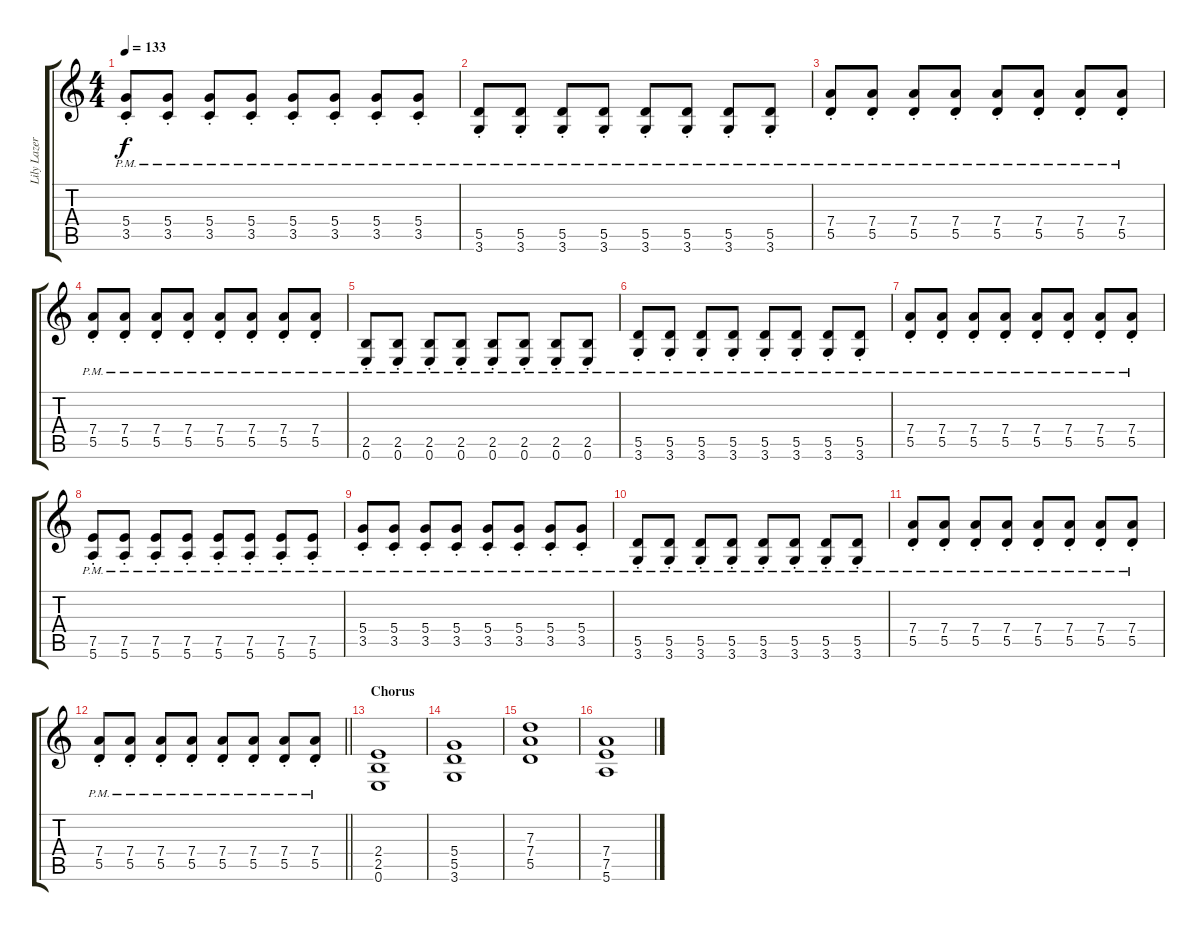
\track ("Lily Lazer (Guitar)" "Lily Lazer") {instrument distortionguitar}
\staff {score tabs}
\tuning (E4 B3 G3 D3 A2 E2) {hide}
\ts (4 4)
\tempo 133
\clef g2
\ks c
(5.4{pm st} 3.5{pm st}).8{dy f} (5.4{pm st} 3.5{pm st}).8 (5.4{pm st} 3.5{pm st}).8 (5.4{pm st} 3.5{pm st}).8 (5.4{pm st} 3.5{pm st}).8 (5.4{pm st} 3.5{pm st}).8 (5.4{pm st} 3.5{pm st}).8 (5.4{pm st} 3.5{pm st}).8 |
(5.5{pm st} 3.6{pm st}).8 (5.5{pm st} 3.6{pm st}).8 (5.5{pm st} 3.6{pm st}).8 (5.5{pm st} 3.6{pm st}).8 (5.5{pm st} 3.6{pm st}).8 (5.5{pm st} 3.6{pm st}).8 (5.5{pm st} 3.6{pm st}).8 (5.5{pm st} 3.6{pm st}).8 |
(7.4{pm st} 5.5{pm st}).8 (7.4{pm st} 5.5{pm st}).8 (7.4{pm st} 5.5{pm st}).8 (7.4{pm st} 5.5{pm st}).8 (7.4{pm st} 5.5{pm st}).8 (7.4{pm st} 5.5{pm st}).8 (7.4{pm st} 5.5{pm st}).8 (7.4{pm st} 5.5{pm st}).8 |
(7.4{pm st} 5.5{pm st}).8 (7.4{pm st} 5.5{pm st}).8 (7.4{pm st} 5.5{pm st}).8 (7.4{pm st} 5.5{pm st}).8 (7.4{pm st} 5.5{pm st}).8 (7.4{pm st} 5.5{pm st}).8 (7.4{pm st} 5.5{pm st}).8 (7.4{pm st} 5.5{pm st}).8 |
(2.5{pm st} 0.6{pm st}).8 (2.5{pm st} 0.6{pm st}).8 (2.5{pm st} 0.6{pm st}).8 (2.5{pm st} 0.6{pm st}).8 (2.5{pm st} 0.6{pm st}).8 (2.5{pm st} 0.6{pm st}).8 (2.5{pm st} 0.6{pm st}).8 (2.5{pm st} 0.6{pm st}).8 |
(5.5{pm st} 3.6{pm st}).8 (5.5{pm st} 3.6{pm st}).8 (5.5{pm st} 3.6{pm st}).8 (5.5{pm st} 3.6{pm st}).8 (5.5{pm st} 3.6{pm st}).8 (5.5{pm st} 3.6{pm st}).8 (5.5{pm st} 3.6{pm st}).8 (5.5{pm st} 3.6{pm st}).8 |
(7.4{pm st} 5.5{pm st}).8 (7.4{pm st} 5.5{pm st}).8 (7.4{pm st} 5.5{pm st}).8 (7.4{pm st} 5.5{pm st}).8 (7.4{pm st} 5.5{pm st}).8 (7.4{pm st} 5.5{pm st}).8 (7.4{pm st} 5.5{pm st}).8 (7.4{pm st} 5.5{pm st}).8 |
(7.5{pm st} 5.6{pm st}).8 (7.5{pm st} 5.6{pm st}).8 (7.5{pm st} 5.6{pm st}).8 (7.5{pm st} 5.6{pm st}).8 (7.5{pm st} 5.6{pm st}).8 (7.5{pm st} 5.6{pm st}).8 (7.5{pm st} 5.6{pm st}).8 (7.5{pm st} 5.6{pm st}).8 |
(5.4{pm st} 3.5{pm st}).8 (5.4{pm st} 3.5{pm st}).8 (5.4{pm st} 3.5{pm st}).8 (5.4{pm st} 3.5{pm st}).8 (5.4{pm st} 3.5{pm st}).8 (5.4{pm st} 3.5{pm st}).8 (5.4{pm st} 3.5{pm st}).8 (5.4{pm st} 3.5{pm st}).8 |
(5.5{pm st} 3.6{pm st}).8 (5.5{pm st} 3.6{pm st}).8 (5.5{pm st} 3.6{pm st}).8 (5.5{pm st} 3.6{pm st}).8 (5.5{pm st} 3.6{pm st}).8 (5.5{pm st} 3.6{pm st}).8 (5.5{pm st} 3.6{pm st}).8 (5.5{pm st} 3.6{pm st}).8 |
(7.4{pm st} 5.5{pm st}).8 (7.4{pm st} 5.5{pm st}).8 (7.4{pm st} 5.5{pm st}).8 (7.4{pm st} 5.5{pm st}).8 (7.4{pm st} 5.5{pm st}).8 (7.4{pm st} 5.5{pm st}).8 (7.4{pm st} 5.5{pm st}).8 (7.4{pm st} 5.5{pm st}).8 |
\barLineRight lightlight
(7.4{pm st} 5.5{pm st}).8 (7.4{pm st} 5.5{pm st}).8 (7.4{pm st} 5.5{pm st}).8 (7.4{pm st} 5.5{pm st}).8 (7.4{pm st} 5.5{pm st}).8 (7.4{pm st} 5.5{pm st}).8 (7.4{pm st} 5.5{pm st}).8 (7.4{pm st} 5.5{pm st}).8 |
\section ("" "Chorus")
(2.4 2.5 0.6).1 |
(5.4 5.5 3.6).1 |
(7.3 7.4 5.5).1 |
(7.4 7.5 5.6).1
